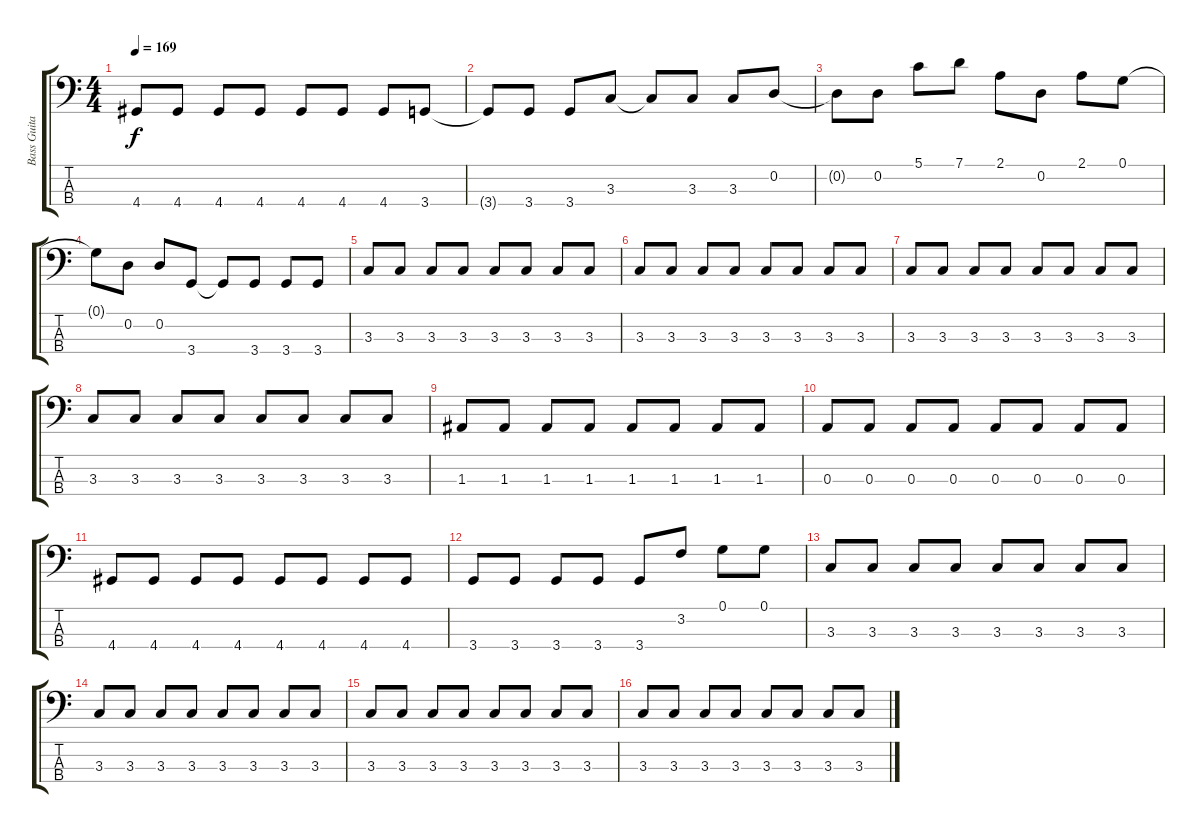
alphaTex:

\track ("Bass Guitar" "Bass Guita") {instrument electricbasspick}
\staff {score tabs}
\tuning (G2 D2 A1 E1) {hide}
\ts (4 4)
\tempo 169
\clef f4
\ks c
4.4{t}.8{dy f} 4.4.8 4.4.8 4.4.8 4.4.8 4.4.8 4.4.8 3.4.8 |
3.4{t}.8 3.4.8 3.4.8 3.3.8 3.3{t}.8 3.3.8 3.3.8 0.2.8 |
0.2{t}.8 0.2.8 5.1.8 7.1.8 2.1.8 0.2.8 2.1.8 0.1.8 |
0.1{t}.8 0.2.8 0.2.8 3.4.8 3.4{t}.8 3.4.8 3.4.8 3.4.8 |
3.3.8 3.3.8 3.3.8 3.3.8 3.3.8 3.3.8 3.3.8 3.3.8 |
3.3.8 3.3.8 3.3.8 3.3.8 3.3.8 3.3.8 3.3.8 3.3.8 |
3.3.8 3.3.8 3.3.8 3.3.8 3.3.8 3.3.8 3.3.8 3.3.8 |
3.3.8 3.3.8 3.3.8 3.3.8 3.3.8 3.3.8 3.3.8 3.3.8 |
1.3.8 1.3.8 1.3.8 1.3.8 1.3.8 1.3.8 1.3.8 1.3.8 |
0.3.8 0.3.8 0.3.8 0.3.8 0.3.8 0.3.8 0.3.8 0.3.8 |
4.4.8 4.4.8 4.4.8 4.4.8 4.4.8 4.4.8 4.4.8 4.4.8 |
3.4.8 3.4.8 3.4.8 3.4.8 3.4.8 3.2.8 0.1.8 0.1.8 |
3.3.8 3.3.8 3.3.8 3.3.8 3.3.8 3.3.8 3.3.8 3.3.8 |
3.3.8 3.3.8 3.3.8 3.3.8 3.3.8 3.3.8 3.3.8 3.3.8 |
3.3.8 3.3.8 3.3.8 3.3.8 3.3.8 3.3.8 3.3.8 3.3.8 |
3.3.8 3.3.8 3.3.8 3.3.8 3.3.8 3.3.8 3.3.8 3.3.8
